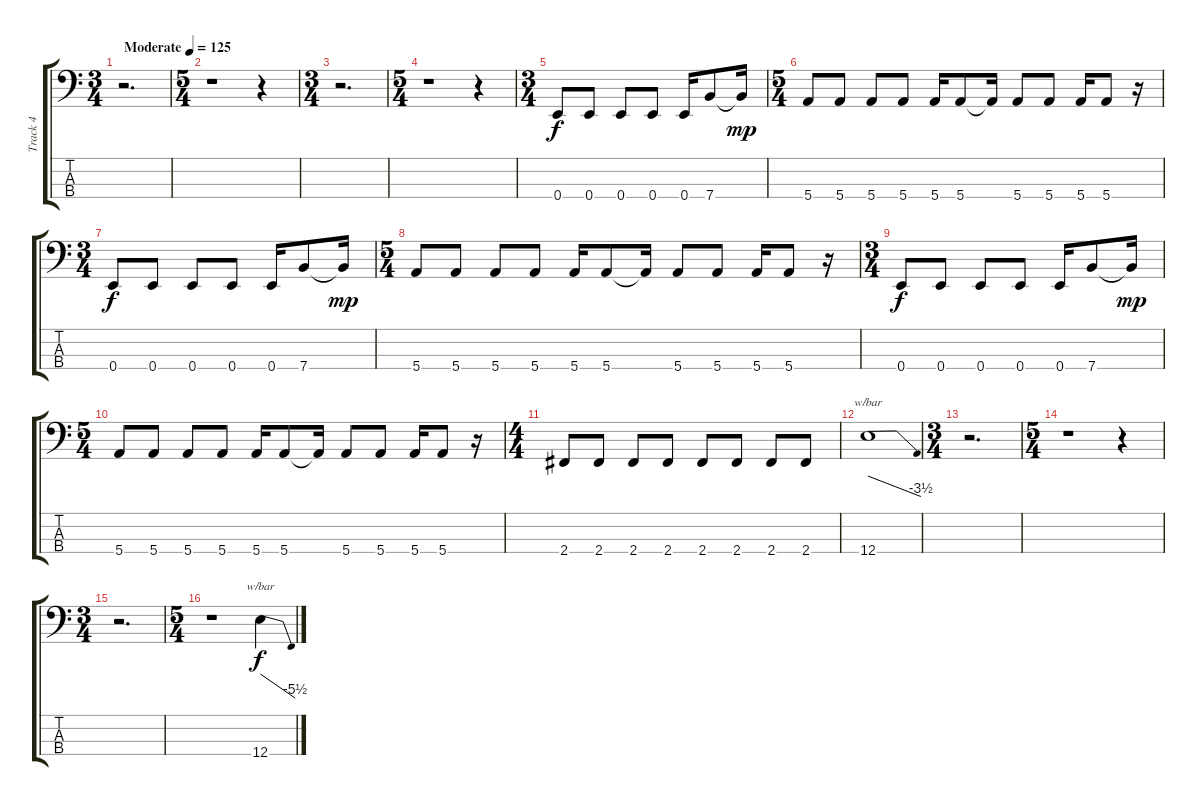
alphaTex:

\track ("Track 4" "Track 4") {instrument slapbass1}
\staff {score tabs}
\tuning (G2 D2 A1 E1) {hide}
\ts (3 4)
\tempo (125 "Moderate")
\clef f4
\ks c
r.2{d dy f instrument slapbass1} |
\ts (5 4)
r.1 r.4 |
\ts (3 4)
r.2{d} |
\ts (5 4)
r.1 r.4 |
\ts (3 4)
0.4.8 0.4.8 0.4.8 0.4.8 0.4.16 7.4.8 7.4{t}.16{dy mp} |
\ts (5 4)
5.4.8 5.4.8 5.4.8 5.4.8 5.4.16 5.4.8 5.4{t}.16 5.4.8 5.4.8 5.4.16 5.4.8 r.16 |
\ts (3 4)
0.4.8{dy f} 0.4.8 0.4.8 0.4.8 0.4.16 7.4.8 7.4{t}.16{dy mp} |
\ts (5 4)
5.4.8 5.4.8 5.4.8 5.4.8 5.4.16 5.4.8 5.4{t}.16 5.4.8 5.4.8 5.4.16 5.4.8 r.16 |
\ts (3 4)
0.4.8{dy f} 0.4.8 0.4.8 0.4.8 0.4.16 7.4.8 7.4{t}.16{dy mp} |
\ts (5 4)
5.4.8 5.4.8 5.4.8 5.4.8 5.4.16 5.4.8 5.4{t}.16 5.4.8 5.4.8 5.4.16 5.4.8 r.16 |
\ts (4 4)
2.4.8 2.4.8 2.4.8 2.4.8 2.4.8 2.4.8 2.4.8 2.4.8 |
12.4.1{tbe (dive default 0 0 60 -14)} |
\ts (3 4)
r.2{d} |
\ts (5 4)
r.1 r.4 |
\ts (3 4)
r.2{d} |
\ts (5 4)
r.1 12.4.4{tbe (dive default 0 0 60 -22) dy f}
